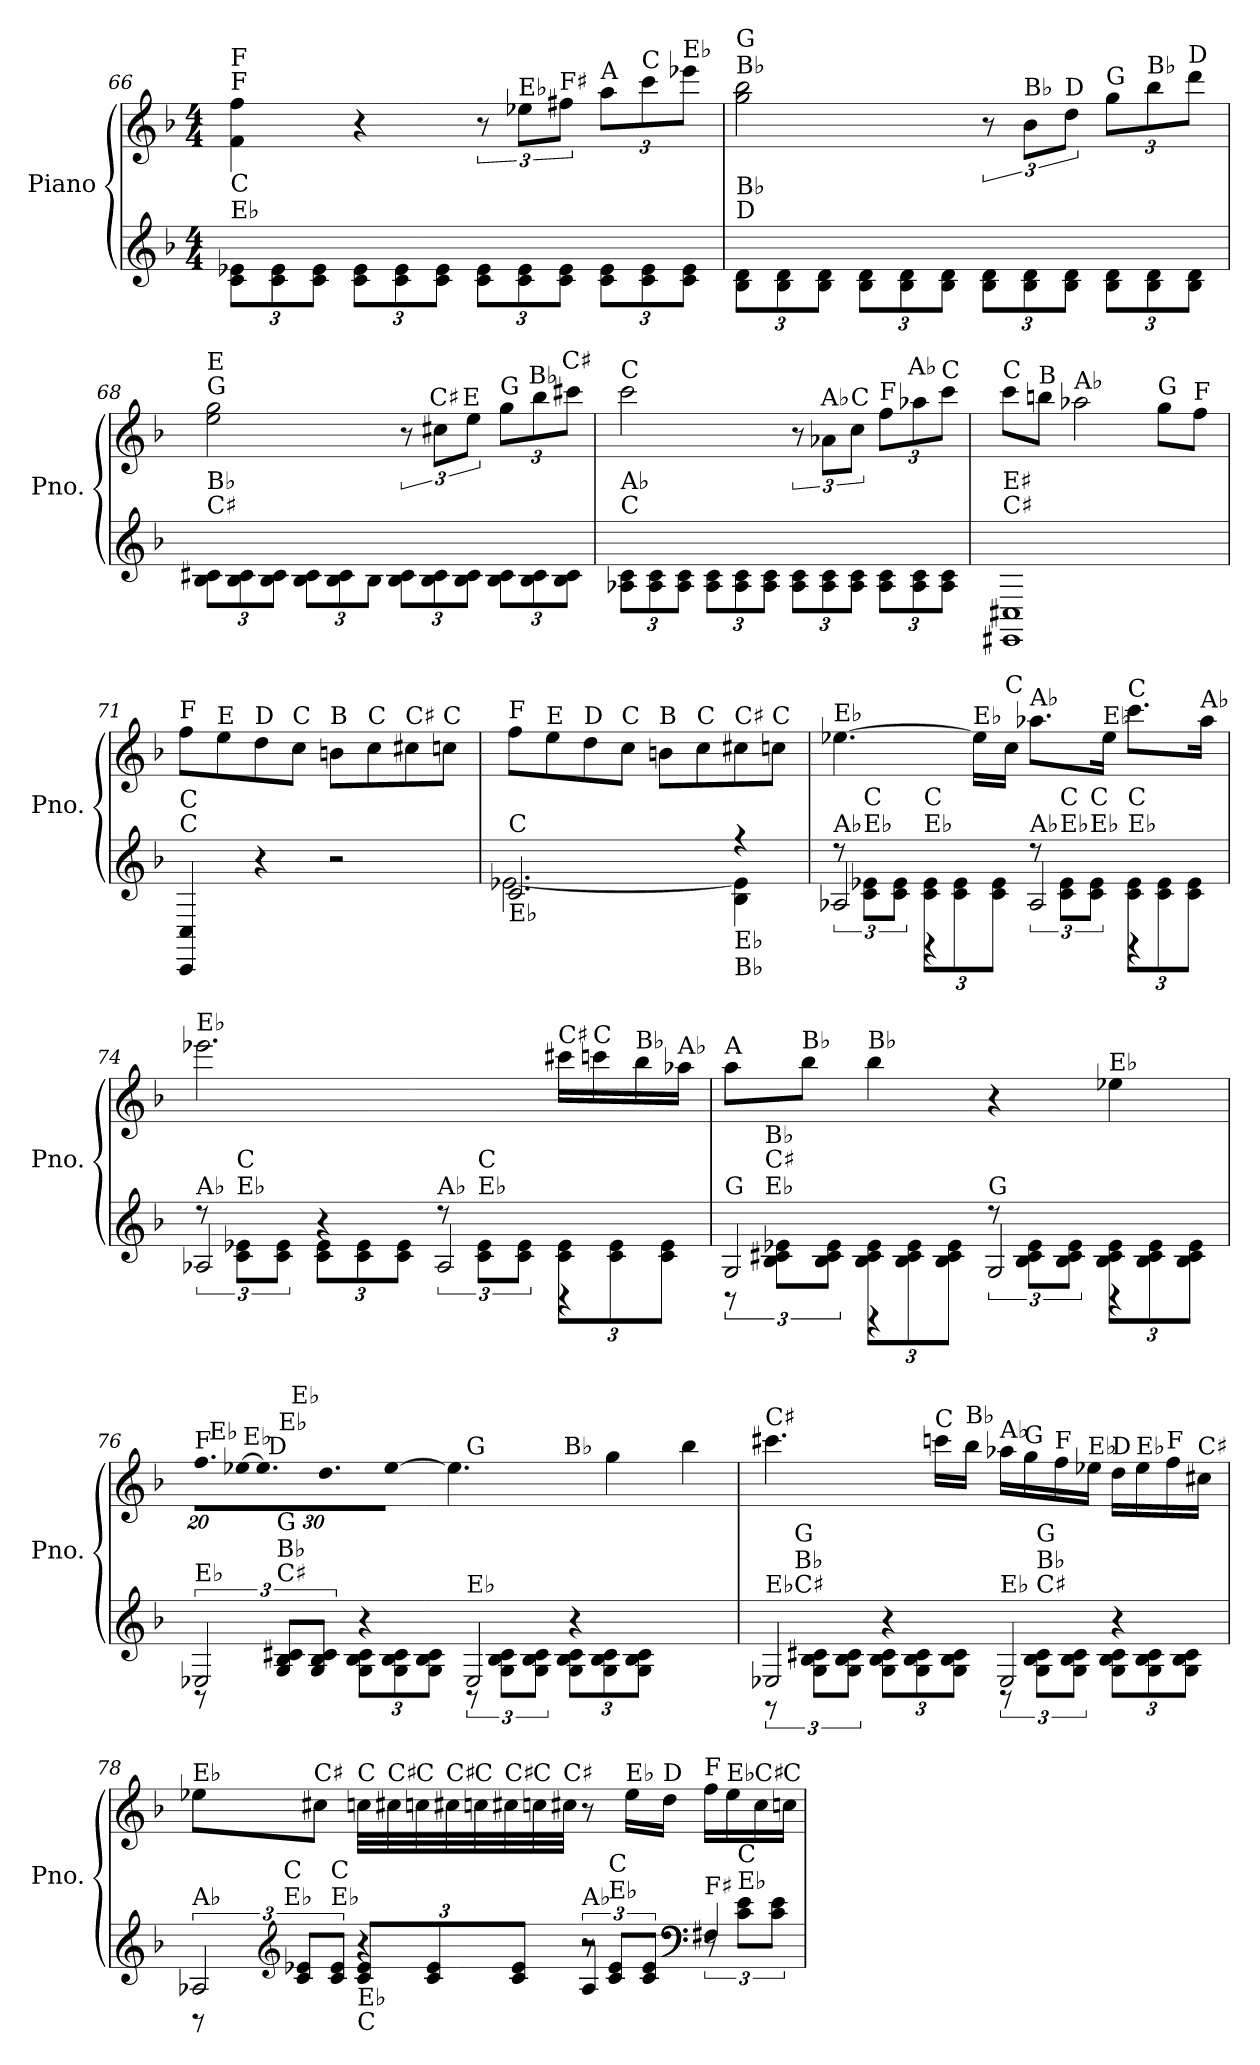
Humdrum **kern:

**kern	**kern
*part1	*part1
*staff2	*staff1
*I"Piano	*
*I'Pno.	*
*clefG2	*clefG2
*k[b-]	*k[b-]
*M4/4	*M4/4
*Xbrackettup	*
=66	=66
!	!LO:TX:a:t=F
!	!LO:TX:a:t=F
!LO:TX:a:t=E♭	!
!LO:TX:a:t=C	!
12c\ 12e-X\L	4f\ 4ff\
12c\ 12e-\	.
12c\ 12e-\J	.
12c\ 12e-\L	4r
12c\ 12e-\	.
12c\ 12e-\J	.
12c\ 12e-\L	12r
!	!LO:TX:a:t=E♭
12c\ 12e-\	12ee-X\L
!	!LO:TX:a:t=F♯
12c\ 12e-\J	12ff#X\J
*	*Xbrackettup
!	!LO:TX:a:t=A
12c\ 12e-\L	12aa\L
!	!LO:TX:a:t=C
12c\ 12e-\	12ccc\
!	!LO:TX:a:t=E♭
12c\ 12e-\J	12eee-X\J
!!LO:LB:g=z
=67	=67
!	!LO:TX:a:t=B♭
!	!LO:TX:a:t=G
!LO:TX:a:t=D	!
!LO:TX:a:t=B♭	!
12B-\ 12d\L	2gg\ 2bb-\
12B-\ 12d\	.
12B-\ 12d\J	.
12B-\ 12d\L	.
12B-\ 12d\	.
12B-\ 12d\J	.
*	*brackettup
12B-\ 12d\L	12r
!	!LO:TX:a:t=B♭
12B-\ 12d\	12b-\L
!	!LO:TX:a:t=D
12B-\ 12d\J	12dd\J
*	*Xbrackettup
!	!LO:TX:a:t=G
12B-\ 12d\L	12gg\L
!	!LO:TX:a:t=B♭
12B-\ 12d\	12bb-\
!	!LO:TX:a:t=D
12B-\ 12d\J	12ddd\J
=68	=68
!	!LO:TX:a:t=G
!	!LO:TX:a:t=E
!LO:TX:a:t=C♯	!
!LO:TX:a:t=B♭	!
12B-\ 12c#X\L	2ee\ 2gg\
12B-\ 12c#\	.
12B-\ 12c#\J	.
12B-\ 12c#\L	.
12B-\ 12c#\	.
12B-\J	.
*	*brackettup
12B-\ 12c#\L	12r
!	!LO:TX:a:t=C♯
12B-\ 12c#\	12cc#X\L
!	!LO:TX:a:t=E
12B-\ 12c#\J	12ee\J
*	*Xbrackettup
!	!LO:TX:a:t=G
12B-\ 12c#\L	12gg\L
!	!LO:TX:a:t=B♭
12B-\ 12c#\	12bb-\
!	!LO:TX:a:t=C♯
12B-\ 12c#\J	12ccc#X\J
=69	=69
!	!LO:TX:a:t=C
!LO:TX:a:t=C	!
!LO:TX:a:t=A♭	!
12A-X\ 12c\L	2ccc\
12A-\ 12c\	.
12A-\ 12c\J	.
12A-\ 12c\L	.
12A-\ 12c\	.
12A-\ 12c\J	.
*	*brackettup
12A-\ 12c\L	12r
!	!LO:TX:a:t=A♭
12A-\ 12c\	12a-X\L
!	!LO:TX:a:t=C
12A-\ 12c\J	12cc\J
*	*Xbrackettup
!	!LO:TX:a:t=F
12A-\ 12c\L	12ff\L
!	!LO:TX:a:t=A♭
12A-\ 12c\	12aa-X\
!	!LO:TX:a:t=C
12A-\ 12c\J	12ccc\J
!!LO:LB:g=z
=70	=70
!	!LO:TX:a:t=C
!LO:TX:a:t=C♯	!
!LO:TX:a:t=E♯	!
1EE#X 1C#X	8ccc\L
!	!LO:TX:a:t=B
.	8bbn\J
!	!LO:TX:a:t=A♭
.	2aa-X\
!	!LO:TX:a:t=G
.	8gg\L
!	!LO:TX:a:t=F
.	8ff\J
=71	=71
!	!LO:TX:a:t=F
!LO:TX:a:t=C	!
!LO:TX:a:t=C	!
4CC/ 4C/	8ff\L
!	!LO:TX:a:t=E
.	8ee\
!	!LO:TX:a:t=D
4r	8dd\
!	!LO:TX:a:t=C
.	8cc\J
!	!LO:TX:a:t=B
2r	8bn\L
!	!LO:TX:a:t=C
.	8cc\
!	!LO:TX:a:t=C♯
.	8cc#X\
!	!LO:TX:a:t=C
.	8ccn\J
=72	=72
*^	*
!	!	!LO:TX:a:t=F
!LO:TX:a:t=C	!	!
!LO:TX:b:t=E♭	!	!
2.c/	[2.e-X\	8ff\L
!	!	!LO:TX:a:t=E
.	.	8ee\
!	!	!LO:TX:a:t=D
.	.	8dd\
!	!	!LO:TX:a:t=C
.	.	8cc\J
!	!	!LO:TX:a:t=B
.	.	8bn\L
!	!	!LO:TX:a:t=C
.	.	8cc\
!	!	!LO:TX:a:t=C♯
!LO:TX:b:t=E♭	!	!
!LO:TX:b:t=B♭	!	!
4r	4B-\ 4e-\]	8cc#X\
!	!	!LO:TX:a:t=C
.	.	8ccn\J
*v	*v	*
=73	=73
*brackettup	*
*^	*
*	*^	*
!	!	!	!LO:TX:a:t=E♭
!LO:TX:a:t=A♭	!	!	!
12r	4ryy	2A-X/	[4.ee-X\
!LO:TX:a:t=E♭	!	!	!
!LO:TX:a:t=C	!	!	!
12c\ 12e-X\L	.	.	.
12c\ 12e-\J	.	.	.
*	*Xbrackettup	*	*
!LO:TX:a:t=E♭	!	!	!
!LO:TX:a:t=C	!	!	!
4rGG	12c\ 12e-\L	.	.
.	12c\ 12e-\	.	.
!	!	!	!LO:TX:a:t=E♭
.	.	.	16ee-\LL]
.	12c\ 12e-\J	.	.
!	!	!	!LO:TX:a:t=C
.	.	.	16cc\JJ
*brackettup	*	*	*
!	!	!	!LO:TX:a:t=A♭
!LO:TX:a:t=A♭	!	!	!
12r	4ryy	2A-/	8.aa-X\L
!LO:TX:a:t=E♭	!	!	!
!LO:TX:a:t=C	!	!	!
12c\ 12e-\L	.	.	.
!LO:TX:a:t=E♭	!	!	!
!LO:TX:a:t=C	!	!	!
12c\ 12e-\J	.	.	.
!	!	!	!LO:TX:a:t=E♭
.	.	.	16ee-\Jk
*	*Xbrackettup	*	*
!	!	!	!LO:TX:a:t=C
!LO:TX:a:t=E♭	!	!	!
!LO:TX:a:t=C	!	!	!
4rGG	12c\ 12e-\L	.	8.ccc\L
.	12c\ 12e-\	.	.
.	12c\ 12e-\J	.	.
!	!	!	!LO:TX:a:t=A♭
.	.	.	16aa-\Jk
!!LO:PB:g=z
=74	=74	=74	=74
*brackettup	*	*	*
!	!	!	!LO:TX:a:t=E♭
!LO:TX:a:t=A♭	!	!	!
12r	4ryy	2A-X/	2.eee-X\
!LO:TX:a:t=E♭	!	!	!
!LO:TX:a:t=C	!	!	!
12c\ 12e-X\L	.	.	.
12c\ 12e-\J	.	.	.
*	*Xbrackettup	*	*
4r	12c\ 12e-\L	.	.
.	12c\ 12e-\	.	.
.	12c\ 12e-\J	.	.
*brackettup	*	*	*
!LO:TX:a:t=A♭	!	!	!
12r	4ryy	2A-/	.
!LO:TX:a:t=E♭	!	!	!
!LO:TX:a:t=C	!	!	!
12c\ 12e-\L	.	.	.
12c\ 12e-\J	.	.	.
*	*Xbrackettup	*	*
!	!	!	!LO:TX:a:t=C♯
4rBB	12c\ 12e-\L	.	16ccc#X\LL
!	!	!	!LO:TX:a:t=C
.	.	.	16cccn\
.	12c\ 12e-\	.	.
!	!	!	!LO:TX:a:t=B♭
.	.	.	16bb-\
.	12c\ 12e-\J	.	.
!	!	!	!LO:TX:a:t=A♭
.	.	.	16aa-X\JJ
=75	=75	=75	=75
*brackettup	*	*	*
!	!	!	!LO:TX:a:t=A
!LO:TX:a:t=G	!	!	!
12rBB	4ryy	2G/	8aa\L
!LO:TX:a:t=E♭	!	!	!
!LO:TX:a:t=C♯	!	!	!
!LO:TX:a:t=B♭	!	!	!
12B-\ 12c#X\ 12e-X\L	.	.	.
!	!	!	!LO:TX:a:t=B♭
.	.	.	8bb-\J
12B-\ 12c#\ 12e-\J	.	.	.
*	*Xbrackettup	*	*
!	!	!	!LO:TX:a:t=B♭
4rEE	12B-\ 12c#\ 12e-\L	.	4bb-\
.	12B-\ 12c#\ 12e-\	.	.
.	12B-\ 12c#\ 12e-\J	.	.
*brackettup	*	*	*
!LO:TX:a:t=G	!	!	!
12r	4ryy	2G/	4r
12B-\ 12c#\ 12e-\L	.	.	.
12B-\ 12c#\ 12e-\J	.	.	.
*	*Xbrackettup	*	*
!	!	!	!LO:TX:a:t=E♭
4rBB	12B-\ 12c#\ 12e-\L	.	4ee-X\
.	12B-\ 12c#\ 12e-\	.	.
.	12B-\ 12c#\ 12e-\J	.	.
!!LO:LB:g=z
=76	=76	=76	=76
*brackettup	*	*	*
!	!	!	!LO:TX:a:t=F
!LO:TX:a:t=E♭	!	!	!
!	!	!	!LO:N:vis=64.
12rBB	4ryy	2E-X/	640%17ff\LLLL
!	!	!	!LO:TX:a:t=E♭
!	!	!	!LO:N:vis=128
.	.	.	[1920%17ee-X\K
!	!	!	!LO:TX:a:t=E♭
!	!	!	!LO:N:vis=64.
.	.	.	640%17ee-\]
!	!	!	!LO:TX:a:t=D
!	!	!	!LO:N:vis=64.
.	.	.	640%17dd\J
!LO:TX:a:t=C♯	!	!	!
!LO:TX:a:t=B♭	!	!	!
!LO:TX:a:t=G	!	!	!
12G/ 12B-/ 12c#X/L	.	.	.
!	!	!	!LO:TX:a:t=E♭
!	!	!	!LO:N:vis=32
.	.	.	[640%23ee-\JJJ
!	!	!	!LO:TX:a:t=E♭
.	.	.	4.ee-\]
12G/ 12B-/ 12c#/J	.	.	.
*	*Xbrackettup	*	*
4r	12G\ 12B-\ 12c#\L	.	.
.	12G\ 12B-\ 12c#\	.	.
.	12G\ 12B-\ 12c#\J	.	.
!	!	!	!LO:TX:a:t=G
.	.	.	4gg\
*brackettup	*	*	*
!LO:TX:a:t=E♭	!	!	!
12rBB	4ryy	2E-/	.
12G\ 12B-\ 12c#\L	.	.	.
12G\ 12B-\ 12c#\J	.	.	.
!	!	!	!LO:TX:a:t=B♭
.	.	.	4bb-\
*	*Xbrackettup	*	*
4r	12G\ 12B-\ 12c#\L	.	.
.	12G\ 12B-\ 12c#\	.	.
.	12G\ 12B-\ 12c#\J	.	.
.	.	.	1920ryy
=77	=77	=77	=77
*brackettup	*	*	*
!	!	!	!LO:TX:a:t=C♯
!LO:TX:a:t=E♭	!	!	!
12rGG	4ryy	2E-X/	4.ccc#X\
!LO:TX:a:t=C♯	!	!	!
!LO:TX:a:t=B♭	!	!	!
!LO:TX:a:t=G	!	!	!
12G\ 12B-\ 12c#X\L	.	.	.
12G\ 12B-\ 12c#\J	.	.	.
*	*Xbrackettup	*	*
4r	12G\ 12B-\ 12c#\L	.	.
.	12G\ 12B-\ 12c#\	.	.
!	!	!	!LO:TX:a:t=C
.	.	.	16cccn\LL
.	12G\ 12B-\ 12c#\J	.	.
!	!	!	!LO:TX:a:t=B♭
.	.	.	16bb-\JJ
*brackettup	*	*	*
!	!	!	!LO:TX:a:t=A♭
!LO:TX:a:t=E♭	!	!	!
12rBB	4ryy	2E-/	16aa-X\LL
!	!	!	!LO:TX:a:t=G
.	.	.	16gg\
!LO:TX:a:t=C♯	!	!	!
!LO:TX:a:t=B♭	!	!	!
!LO:TX:a:t=G	!	!	!
12G\ 12B-\ 12c#\L	.	.	.
!	!	!	!LO:TX:a:t=F
.	.	.	16ff\
12G\ 12B-\ 12c#\J	.	.	.
!	!	!	!LO:TX:a:t=E♭
.	.	.	16ee-X\JJ
*	*Xbrackettup	*	*
!	!	!	!LO:TX:a:t=D
4r	12G\ 12B-\ 12c#\L	.	16dd\LL
!	!	!	!LO:TX:a:t=E♭
.	.	.	16ee-\
.	12G\ 12B-\ 12c#\	.	.
!	!	!	!LO:TX:a:t=F
.	.	.	16ff\
.	12G\ 12B-\ 12c#\J	.	.
!	!	!	!LO:TX:a:t=C♯
.	.	.	16cc#X\JJ
!!LO:LB:g=z
=78	=78	=78	=78
*brackettup	*	*	*
!	!	!	!LO:TX:a:t=E♭
!LO:TX:a:t=A♭	!	!	!
12rBB	4ryy	2A-X/	8ee-X\L
*clefG2	*	*	*
!LO:TX:a:t=E♭	!	!	!
!LO:TX:a:t=C	!	!	!
12c/ 12e-X/L	.	.	.
!	!	!	!LO:TX:a:t=C♯
.	.	.	8cc#X\J
!LO:TX:a:t=E♭	!	!	!
!LO:TX:a:t=C	!	!	!
12c/ 12e-/J	.	.	.
*	*Xbrackettup	*	*
!	!	!	!LO:TX:a:t=C
!LO:TX:b:t=E♭	!	!	!
!LO:TX:b:t=C	!	!	!
4r	12c/ 12e-/L	.	32ccn\LLL
!	!	!	!LO:TX:a:t=C♯
.	.	.	32cc#X\
!	!	!	!LO:TX:a:t=C
.	.	.	32ccn\
.	12c/ 12e-/	.	.
!	!	!	!LO:TX:a:t=C♯
.	.	.	32cc#X\
!	!	!	!LO:TX:a:t=C
.	.	.	32ccn\
!	!	!	!LO:TX:a:t=C♯
.	.	.	32cc#X\
.	12c/ 12e-/J	.	.
!	!	!	!LO:TX:a:t=C
.	.	.	32ccn\
!	!	!	!LO:TX:a:t=C♯
.	.	.	32cc#X\JJJ
*brackettup	*	*	*
!LO:TX:a:t=A♭	!	!	!
12r	2r	4A-/	8r
!LO:TX:a:t=E♭	!	!	!
!LO:TX:a:t=C	!	!	!
12c/ 12e-/L	.	.	.
!	!	!	!LO:TX:a:t=E♭
.	.	.	16ee-\LL
12c/ 12e-/J	.	.	.
!	!	!	!LO:TX:a:t=D
.	.	.	16dd\JJ
*clefF4	*	*	*
!	!	!	!LO:TX:a:t=F
!LO:TX:a:t=F♯	!	!	!
12r	.	4F#X/	16ff\LL
!	!	!	!LO:TX:a:t=E♭
.	.	.	16ee-\
!LO:TX:a:t=E♭	!	!	!
!LO:TX:a:t=C	!	!	!
12c\ 12e-\L	.	.	.
!	!	!	!LO:TX:a:t=C♯
.	.	.	16cc#\
12c\ 12e-\J	.	.	.
!	!	!	!LO:TX:a:t=C
.	.	.	16ccn\JJ
*v	*v	*v	*
=	=
*-	*-
